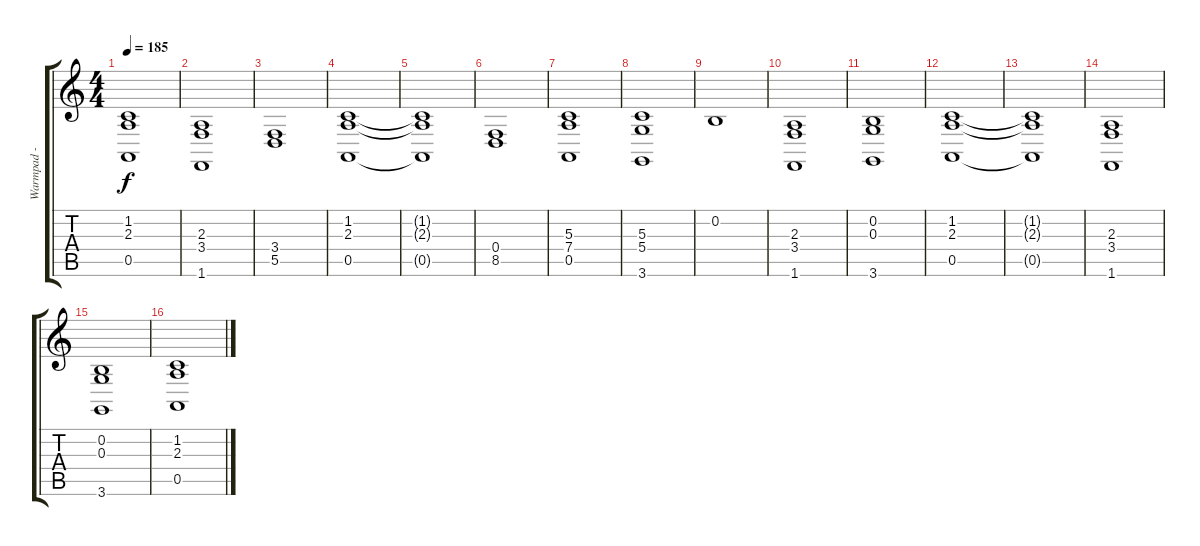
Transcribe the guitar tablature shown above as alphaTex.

\track ("Warmpad -" "Warmpad -") {instrument pad2warm}
\staff {score tabs}
\tuning (E4 B3 G3 D3 A2 E2) {hide}
\ts (4 4)
\tempo 185
\clef g2
\ks c
(1.2{t} 2.3{t} 0.5{t}).1{dy f} |
(2.3 3.4 1.6).1 |
(3.4 5.5).1 |
(1.2 2.3 0.5).1 |
(1.2{t} 2.3{t} 0.5{t}).1 |
(0.4 8.5).1 |
(5.3 7.4 0.5).1 |
(5.3 5.4 3.6).1 |
0.2.1 |
(2.3 3.4 1.6).1 |
(0.2 0.3 3.6).1 |
(1.2 2.3 0.5).1 |
(1.2{t} 2.3{t} 0.5{t}).1 |
(2.3 3.4 1.6).1 |
(0.2 0.3 3.6).1 |
(1.2 2.3 0.5).1
